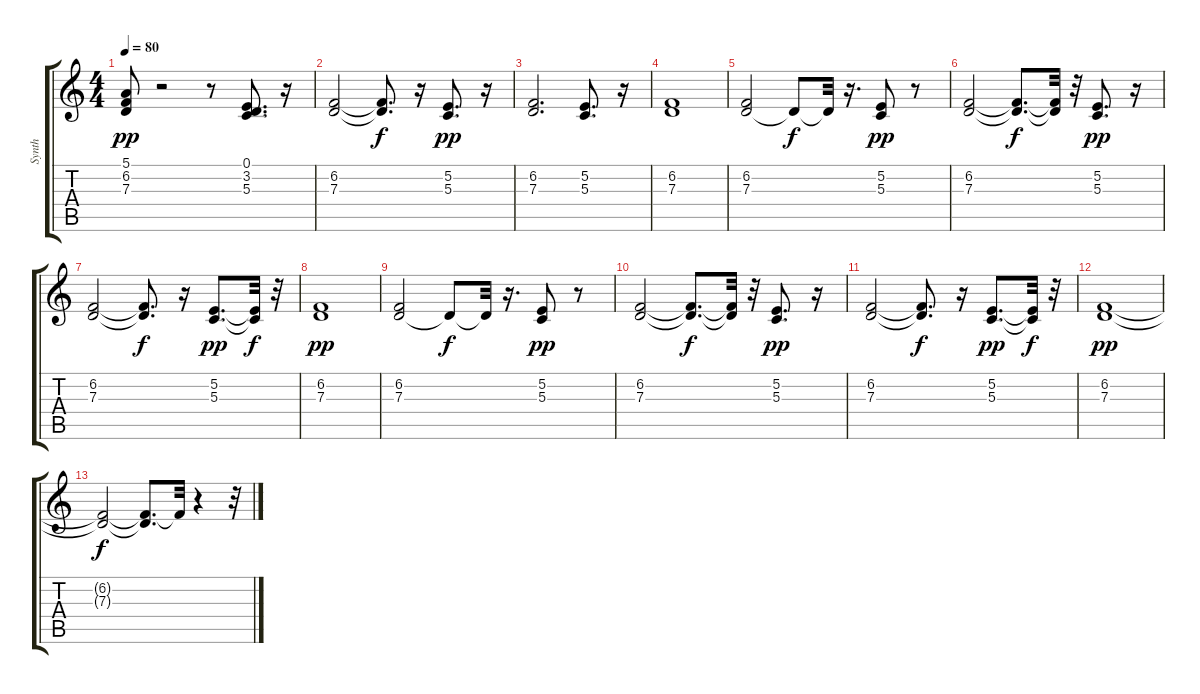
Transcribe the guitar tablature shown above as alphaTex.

\track ("Synth   " "Synth   ") {instrument tremolostrings}
\staff {score tabs}
\tuning (E4 B3 G3 D3 A2 E2) {hide}
\ts (4 4)
\tempo 80
\clef g2
\ks c
(5.1 6.2 7.3).8{dy pp} r.2 r.8 (0.1 3.2 5.3).8{d} r.16 |
(6.2 7.3).2 (6.2{t} 7.3{t}).8{d dy f} r.16 (5.2 5.3).8{d dy pp} r.16 |
(6.2 7.3).2{d} (5.2 5.3).8{d} r.16 |
(6.2 7.3).1 |
(6.2 7.3).2{volume 12} 7.3{t}.8{dy f} 7.3{t}.32 r.16{d} (5.2 5.3).8{dy pp volume 11} r.8 |
(6.2 7.3).2{volume 11} (6.2{t} 7.3{t}).8{d dy f} (6.2{t} 7.3{t}).32 r.32 (5.2 5.3).8{d dy pp volume 10} r.16 |
(6.2 7.3).2{volume 9} (6.2{t} 7.3{t}).8{d dy f} r.16 (5.2 5.3).8{d dy pp volume 8} (5.2{t} 5.3{t}).32{dy f} r.32 |
(6.2 7.3).1{dy pp volume 8} |
(6.2 7.3).2{volume 6} 7.3{t}.8{dy f} 7.3{t}.32 r.16{d} (5.2 5.3).8{dy pp volume 5} r.8 |
(6.2 7.3).2{volume 5} (6.2{t} 7.3{t}).8{d dy f} (6.2{t} 7.3{t}).32 r.32 (5.2 5.3).8{d dy pp volume 4} r.16 |
(6.2 7.3).2{volume 3} (6.2{t} 7.3{t}).8{d dy f} r.16 (5.2 5.3).8{d dy pp volume 2} (5.2{t} 5.3{t}).32{dy f} r.32 |
(6.2 7.3).1{dy pp volume 2} |
(6.2{t} 7.3{t}).2{dy f} (6.2{t} 7.3{t}).8{d} 6.2{t}.32 r.4 r.32
